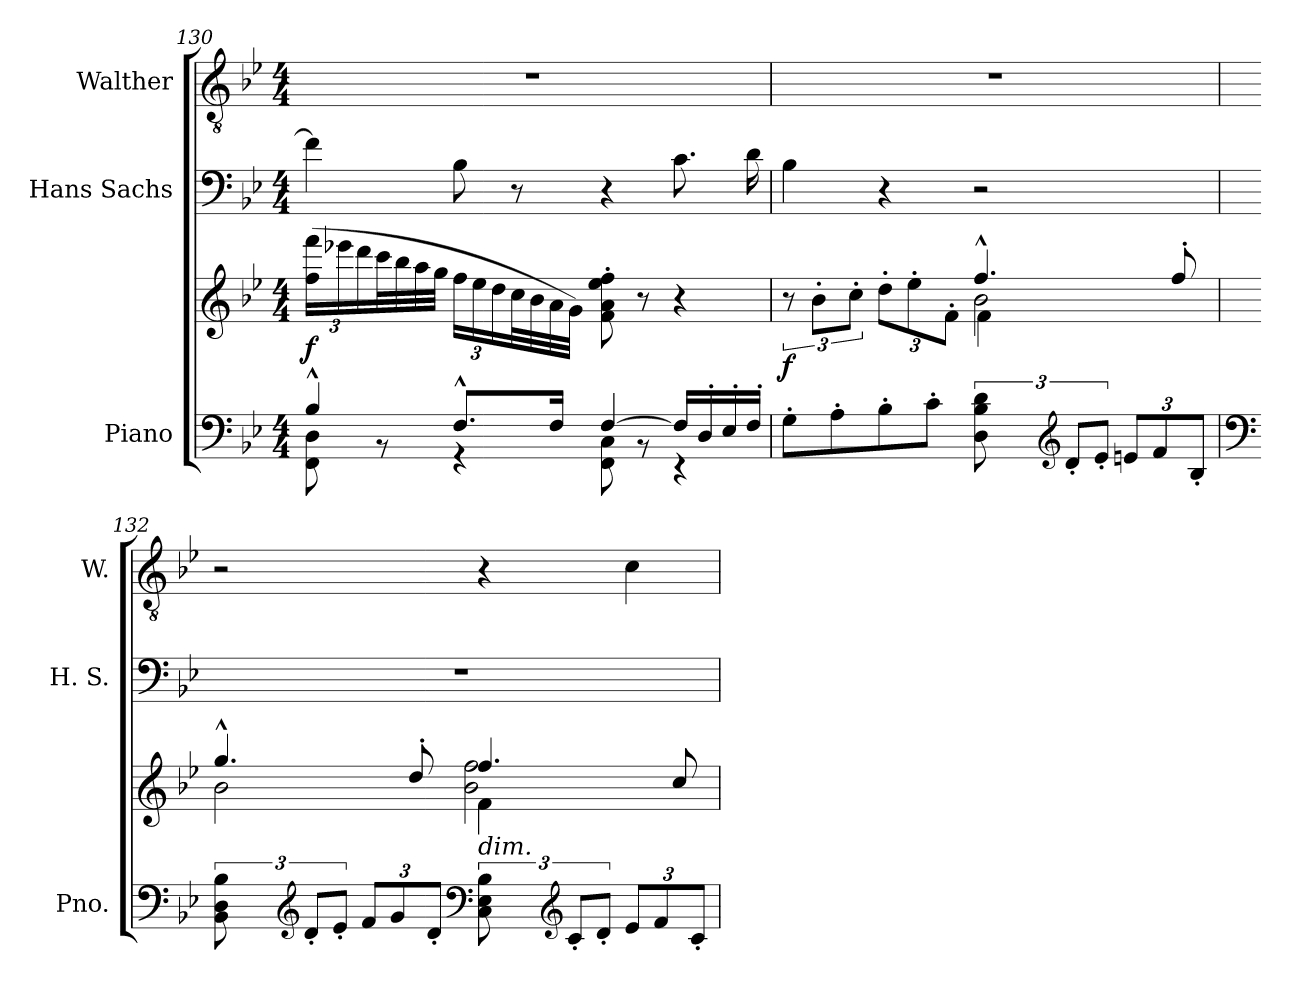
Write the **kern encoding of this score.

**kern	**kern	**dynam	**kern	**kern
*part3	*part3	*part3	*part2	*part1
*staff4	*staff3	*staff3/4	*staff2	*staff1
*I"Piano	*	*	*I"Hans Sachs	*I"Walther
*I'Pno.	*	*	*I'H. S.	*I'W.
!!LO:LB:g=z
*clefF4	*clefG2	*	*clefF4	*clefGv2
*k[b-e-]	*k[b-e-]	*	*k[b-e-]	*k[b-e-]
*M4/4	*M4/4	*	*M4/4	*M4/4
=130	=130	=130	=130	=130
*^	*	*	*	*
*	*	*Xbrackettup	*	*	*
!	!	!	!LO:DY:b	!	!
4B-^^/	8FF\ 8D\	(>24ff\ 24fff\LL	f	4f\]	1r
.	.	24eee-X\	.	.	.
.	.	24ddd\	.	.	.
.	8r	32ccc\L	.	.	.
.	.	32bb-\	.	.	.
.	.	32aa\	.	.	.
.	.	32gg\JJJ	.	.	.
8.F^^/L	4r	24ff\LL	.	8B-\	.
.	.	24ee-\	.	.	.
.	.	24dd\	.	.	.
.	.	32cc\L	.	8r	.
.	.	32b-\	.	.	.
16F/Jk	.	32a\	.	.	.
.	.	32g\JJJ)	.	.	.
[4F/	8FF\ 8C\	8f\' 8a\' 8ee-\' 8ff\'	.	4r	.
.	8r	8r	.	.	.
16F/LL]	4r	4r	.	8.c\	.
16D'/	.	.	.	.	.
16E-'/	.	.	.	.	.
16F'/JJ	.	.	.	16d\	.
*v	*v	*	*	*	*
=131	=131	=131	=131	=131
*	*brackettup	*	*	*
*	*^	*	*	*
*	*	*^	*	*	*
!	!	!	!	!LO:DY:b	!	!
8G'\L	12r	2ryy	2ryy	f	4B-\	1r
.	12b-'\L	.	.	.	.	.
8A'\	.	.	.	.	.	.
.	12cc'\J	.	.	.	.	.
*	*Xbrackettup	*	*	*	*	*
8B-'\	12dd'\L	.	.	.	4r	.
.	12ee-'\	.	.	.	.	.
8c'\J	.	.	.	.	.	.
.	12f'\J	.	.	.	.	.
12D\ 12B-\ 12d\	4.ff^^/	2b-\	4f\	.	2r	.
*clefG2	*	*	*	*	*	*
12d'/L	.	.	.	.	.	.
12e-'/J	.	.	.	.	.	.
*Xbrackettup	*	*	*	*	*	*
12en/L	.	.	4ryy	.	.	.
12f/	.	.	.	.	.	.
.	8ff'/	.	.	.	.	.
12B-'/J	.	.	.	.	.	.
!!LO:PB:g=z
=132	=132	=132	=132	=132	=132	=132
*clefF4	*	*	*	*	*	*
*brackettup	*	*	*	*	*	*
12BB-\ 12D\ 12B-\	4.gg^^/	2b-\	2ryy	.	1r	2r
*clefG2	*	*	*	*	*	*
12d'/L	.	.	.	.	.	.
12e-'/J	.	.	.	.	.	.
*Xbrackettup	*	*	*	*	*	*
12f/L	.	.	.	.	.	.
12g/	.	.	.	.	.	.
.	8dd'/	.	.	.	.	.
12d'/J	.	.	.	.	.	.
*clefF4	*	*	*	*	*	*
*brackettup	*	*	*	*	*	*
!	!LO:TX:b:i:t=dim.	!	!	!	!	!
12C\ 12E-\ 12B-\	4.ff/	2b-\ 2ff\	4f\	.	.	4r
*clefG2	*	*	*	*	*	*
12c'/L	.	.	.	.	.	.
12d'/J	.	.	.	.	.	.
*Xbrackettup	*	*	*	*	*	*
12e-/L	.	.	4ryy	.	.	4c\
12f/	.	.	.	.	.	.
.	8cc/	.	.	.	.	.
12c'/J	.	.	.	.	.	.
*	*v	*v	*v	*	*	*
=	=	=	=	=
*-	*-	*-	*-	*-
